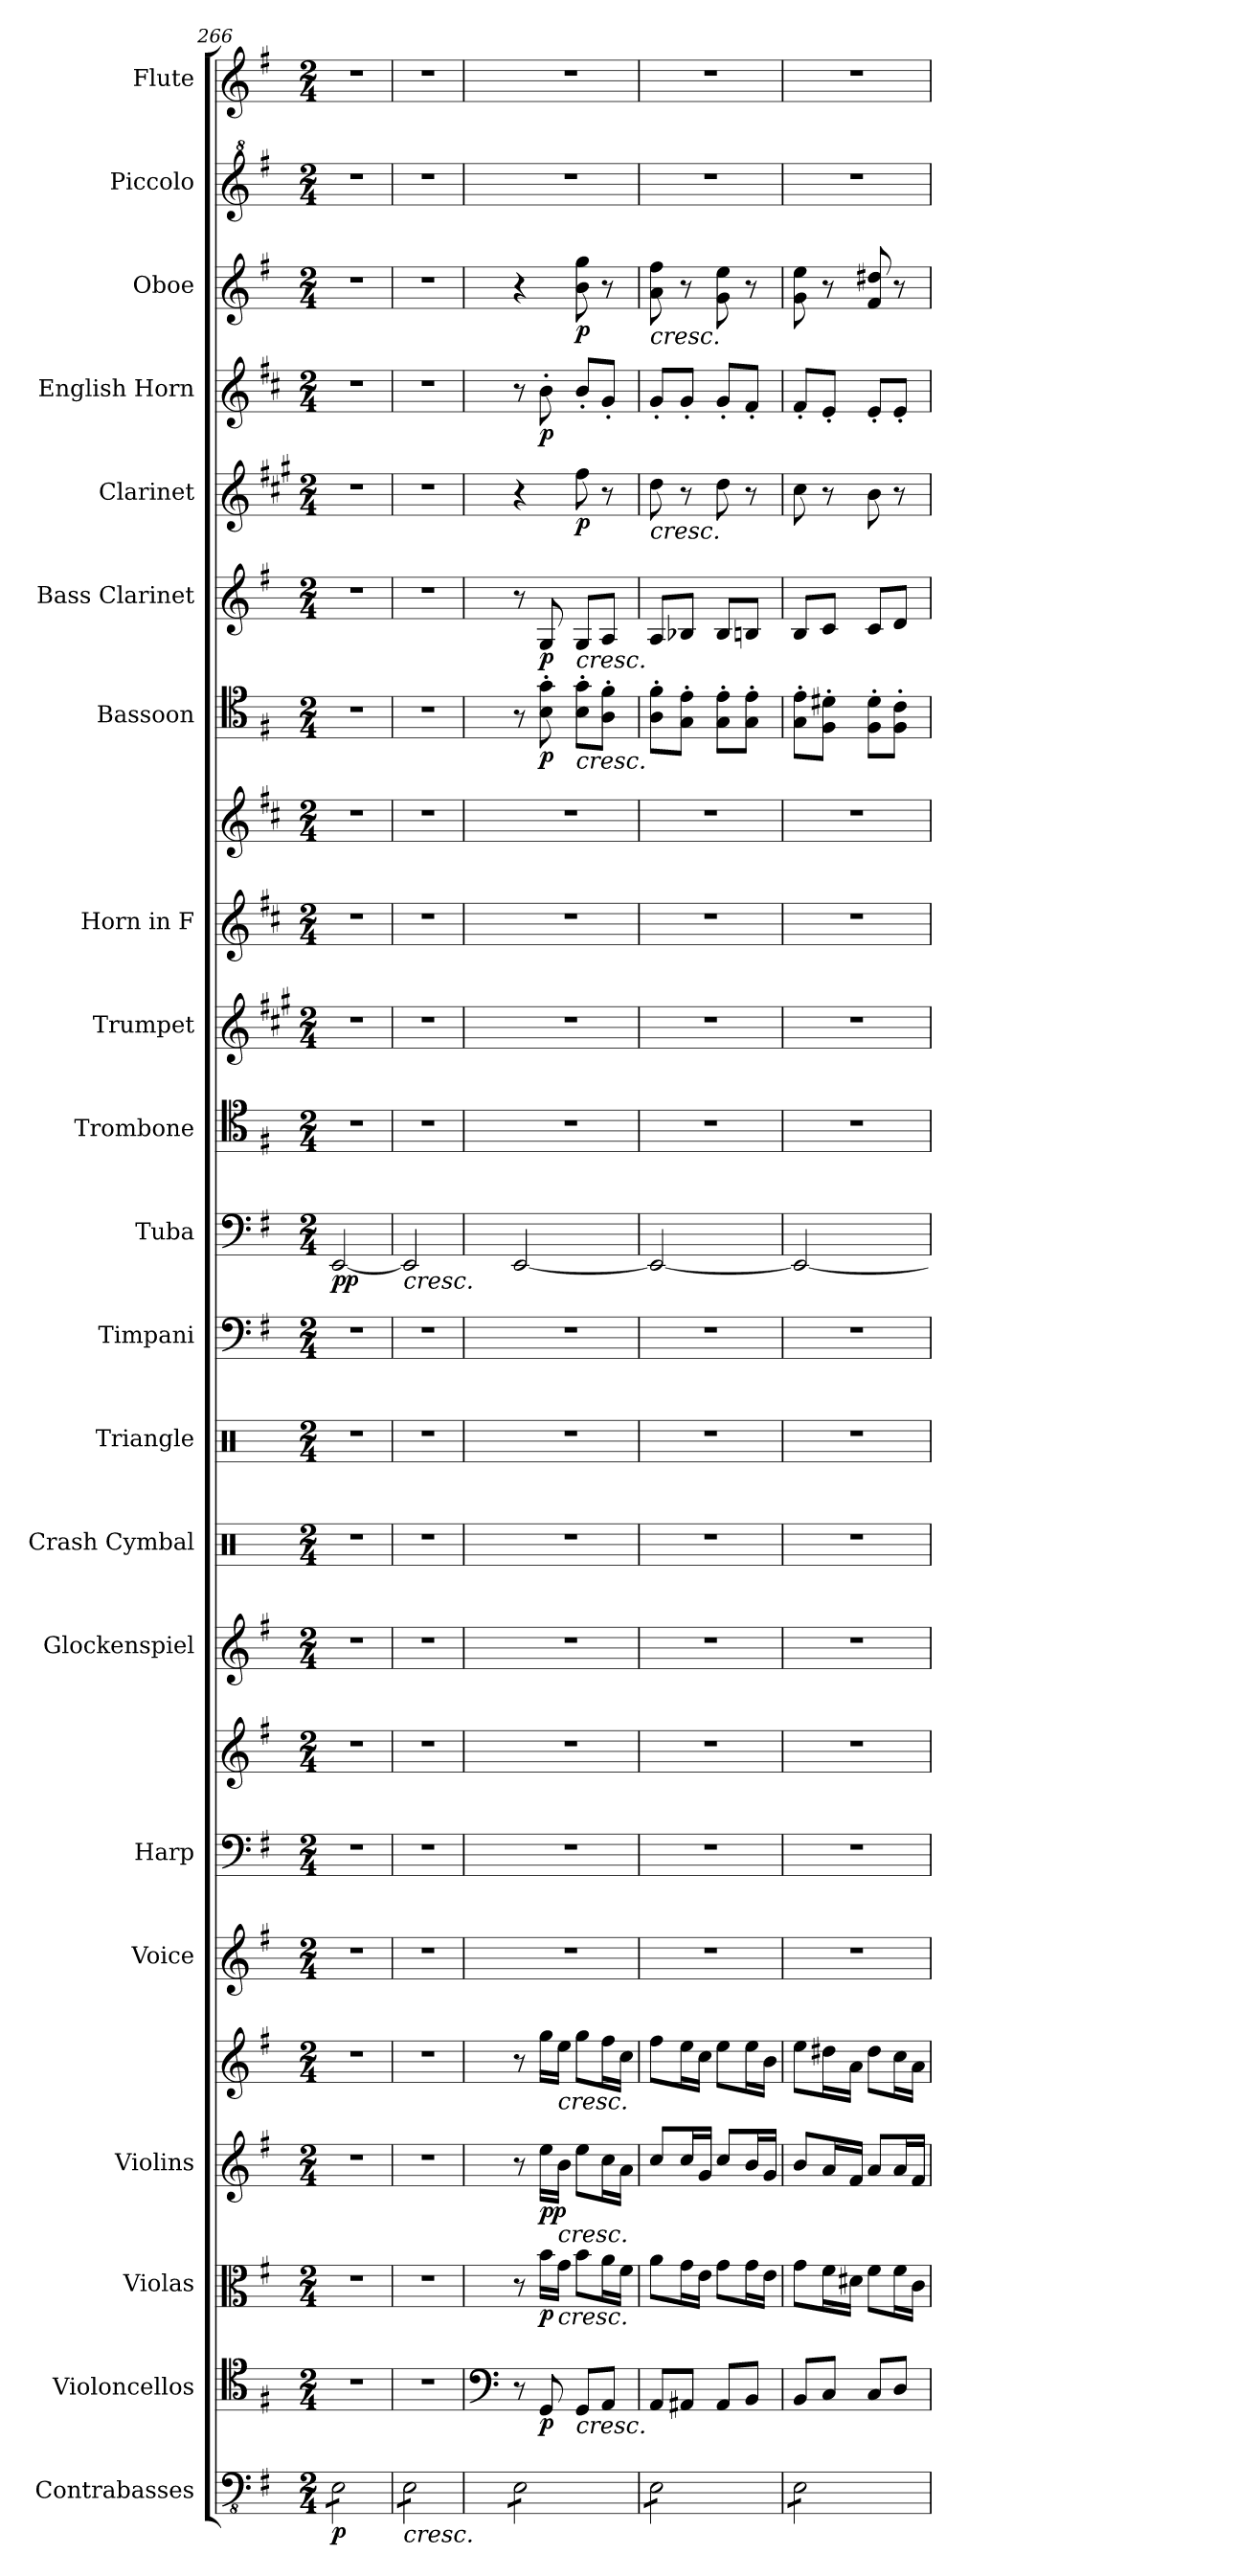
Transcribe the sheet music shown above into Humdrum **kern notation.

**kern	**dynam	**kern	**dynam	**kern	**dynam	**kern	**kern	**dynam	**kern	**kern	**kern	**kern	**kern	**kern	**kern	**kern	**dynam	**kern	**kern	**kern	**kern	**kern	**dynam	**kern	**dynam	**kern	**dynam	**kern	**dynam	**kern	**dynam	**kern	**kern
*part21	*part21	*part20	*part20	*part19	*part19	*part18	*part18	*part18	*part17	*part16	*part16	*part15	*part14	*part13	*part12	*part11	*part11	*part10	*part9	*part8	*part8	*part7	*part7	*part6	*part6	*part5	*part5	*part4	*part4	*part3	*part3	*part2	*part1
*staff24	*staff24	*staff23	*staff23	*staff22	*staff22	*staff21	*staff20	*staff20/21	*staff19	*staff18	*staff17	*staff16	*staff15	*staff14	*staff13	*staff12	*staff12	*staff11	*staff10	*staff9	*staff8	*staff7	*staff7	*staff6	*staff6	*staff5	*staff5	*staff4	*staff4	*staff3	*staff3	*staff2	*staff1
*I"Contrabasses	*	*I"Violoncellos	*	*I"Violas	*	*I"Violins	*	*	*I"Voice	*I"Harp	*	*I"Glockenspiel	*I"Crash Cymbal	*I"Triangle	*I"Timpani	*I"Tuba	*	*I"Trombone	*I"Trumpet	*I"Horn in F	*	*I"Bassoon	*	*I"Bass Clarinet	*	*I"Clarinet	*	*I"English Horn	*	*I"Oboe	*	*I"Piccolo	*I"Flute
*I'Cbs.	*	*I'Vcs.	*	*I'Vlas.	*	*I'Vlns.	*	*	*I'Vo.	*I'Hrp.	*	*I'Glk.	*I'Cr. Cym.	*I'Trgl.	*I'Timp.	*I'Tba.	*	*I'Tbn.	*I'Tpt.	*	*	*I'Bsn.	*	*I'B. Cl.	*	*I'Cl.	*	*I'E. Hn.	*	*I'Ob.	*	*I'Picc.	*I'Fl.
*clefFv4	*	*clefC4	*	*clefC3	*	*clefG2	*clefG2	*	*clefG2	*clefF4	*clefG2	*clefG2	*clefX	*clefX	*clefF4	*clefF4	*	*clefC4	*clefG2	*clefG2	*clefG2	*clefC4	*	*clefG2	*	*clefG2	*	*clefG2	*	*clefG2	*	*clefG^2	*clefG2
*	*	*	*	*	*	*	*	*	*	*	*	*ITrd-14c-24	*	*	*	*	*	*	*ITrd1c2	*ITrd4c7	*ITrd4c7	*	*	*ITrd8c14	*	*ITrd1c2	*	*ITrd4c7	*	*	*	*ITrd-7c-12	*
*k[f#]	*	*k[f#]	*	*k[f#]	*	*k[f#]	*k[f#]	*	*k[f#]	*k[f#]	*k[f#]	*k[f#]	*k[]	*k[]	*k[f#]	*k[f#]	*	*k[f#]	*k[f#]	*k[f#]	*k[f#]	*k[f#]	*	*k[f#]	*	*k[f#]	*	*k[f#]	*	*k[f#]	*	*k[f#]	*k[f#]
*M2/4	*	*M2/4	*	*M2/4	*	*M2/4	*M2/4	*	*M2/4	*M2/4	*M2/4	*M2/4	*M2/4	*M2/4	*M2/4	*M2/4	*	*M2/4	*M2/4	*M2/4	*M2/4	*M2/4	*	*M2/4	*	*M2/4	*	*M2/4	*	*M2/4	*	*M2/4	*M2/4
*MM168	*	*MM168	*	*MM168	*	*MM168	*MM168	*	*MM168	*MM168	*MM168	*MM168	*MM168	*MM168	*MM168	*MM168	*	*MM168	*MM168	*MM168	*MM168	*MM168	*	*MM168	*	*MM168	*	*MM168	*	*MM168	*	*MM168	*MM168
=266	=266	=266	=266	=266	=266	=266	=266	=266	=266	=266	=266	=266	=266	=266	=266	=266	=266	=266	=266	=266	=266	=266	=266	=266	=266	=266	=266	=266	=266	=266	=266	=266	=266
!	!LO:DY:b	!	!	!	!	!	!	!	!	!	!	!	!	!	!	!	!LO:DY:b	!	!	!	!	!	!	!	!	!	!	!	!	!	!	!	!
*tremolo	*	*	*	*	*	*	*	*	*	*	*	*	*	*	*	*	*	*	*	*	*	*	*	*	*	*	*	*	*	*	*	*	*
8EE\L	p	2r	.	2r	.	2r	2r	.	2r	2r	2r	2r	2r	2r	2r	[2EE/	pp	2r	2r	2r	2r	2r	.	2r	.	2r	.	2r	.	2r	.	2r	2r
8EE\	.	.	.	.	.	.	.	.	.	.	.	.	.	.	.	.	.	.	.	.	.	.	.	.	.	.	.	.	.	.	.	.	.
8EE\	.	.	.	.	.	.	.	.	.	.	.	.	.	.	.	.	.	.	.	.	.	.	.	.	.	.	.	.	.	.	.	.	.
8EE\J	.	.	.	.	.	.	.	.	.	.	.	.	.	.	.	.	.	.	.	.	.	.	.	.	.	.	.	.	.	.	.	.	.
=267	=267	=267	=267	=267	=267	=267	=267	=267	=267	=267	=267	=267	=267	=267	=267	=267	=267	=267	=267	=267	=267	=267	=267	=267	=267	=267	=267	=267	=267	=267	=267	=267	=267
!	!	!	!	!	!	!	!	!	!	!	!	!	!	!	!	!LO:TX:b:i:t=cresc.	!	!	!	!	!	!	!	!	!	!	!	!	!	!	!	!	!
!LO:TX:b:i:t=cresc.	!	!	!	!	!	!	!	!	!	!	!	!	!	!	!	!	!	!	!	!	!	!	!	!	!	!	!	!	!	!	!	!	!
8EE\L	.	2r	.	2r	.	2r	2r	.	2r	2r	2r	2r	2r	2r	2r	2EE/]	.	2r	2r	2r	2r	2r	.	2r	.	2r	.	2r	.	2r	.	2r	2r
8EE\	.	.	.	.	.	.	.	.	.	.	.	.	.	.	.	.	.	.	.	.	.	.	.	.	.	.	.	.	.	.	.	.	.
8EE\	.	.	.	.	.	.	.	.	.	.	.	.	.	.	.	.	.	.	.	.	.	.	.	.	.	.	.	.	.	.	.	.	.
8EE\J	.	.	.	.	.	.	.	.	.	.	.	.	.	.	.	.	.	.	.	.	.	.	.	.	.	.	.	.	.	.	.	.	.
=268	=268	=268	=268	=268	=268	=268	=268	=268	=268	=268	=268	=268	=268	=268	=268	=268	=268	=268	=268	=268	=268	=268	=268	=268	=268	=268	=268	=268	=268	=268	=268	=268	=268
*	*	*clefF4	*	*	*	*	*	*	*	*	*	*	*	*	*	*	*	*	*	*	*	*	*	*	*	*	*	*	*	*	*	*	*
8EE\L	.	8r	.	8r	.	8r	8r	.	2r	2r	2r	2r	2r	2r	2r	[2EE/	.	2r	2r	2r	2r	8r	.	8r	.	4r	.	8r	.	4r	.	2r	2r
!	!	!	!LO:DY:b	!	!LO:DY:b	!	!	!LO:DY:b=2	!	!	!	!	!	!	!	!	!	!	!	!	!	!	!	!	!	!	!	!	!	!	!	!	!
!	!	!	!	!	!	!	!	!LO:DY:n=1:b	!	!	!	!	!	!	!	!	!	!	!	!	!	!	!LO:DY:b	!	!LO:DY:b	!	!	!	!LO:DY:b	!	!	!	!
8EE\	.	8GG/	p	16b\LL	p	16ee\LL	16gg\LL	p p	.	.	.	.	.	.	.	.	.	.	.	.	.	8B\' 8g\'	p	8GG/	p	.	.	8e'\	p	.	.	.	.
!	!	!	!	!	!	!	!LO:TX:b:i:t=cresc.	!	!	!	!	!	!	!	!	!	!	!	!	!	!	!	!	!	!	!	!	!	!	!	!	!	!
!	!	!	!	!	!	!LO:TX:b:i:t=cresc.	!	!	!	!	!	!	!	!	!	!	!	!	!	!	!	!	!	!	!	!	!	!	!	!	!	!	!
!	!	!	!	!LO:TX:b:i:t=cresc.	!	!	!	!	!	!	!	!	!	!	!	!	!	!	!	!	!	!	!	!	!	!	!	!	!	!	!	!	!
.	.	.	.	16g\JJ	.	16b\JJ	16ee\JJ	.	.	.	.	.	.	.	.	.	.	.	.	.	.	.	.	.	.	.	.	.	.	.	.	.	.
!	!	!	!	!	!	!	!	!	!	!	!	!	!	!	!	!	!	!	!	!	!	!	!	!LO:TX:b:i:t=cresc.	!	!	!	!	!	!	!	!	!
!	!	!	!	!	!	!	!	!	!	!	!	!	!	!	!	!	!	!	!	!	!	!LO:TX:b:i:t=cresc.	!	!	!	!	!	!	!	!	!	!	!
!	!	!LO:TX:b:i:t=cresc.	!	!	!	!	!	!	!	!	!	!	!	!	!	!	!	!	!	!	!	!	!	!	!	!	!	!	!	!	!	!	!
!	!	!	!	!	!	!	!	!	!	!	!	!	!	!	!	!	!	!	!	!	!	!	!	!	!	!	!LO:DY:b	!	!	!	!LO:DY:b	!	!
8EE\	.	8GG/L	.	8b\L	.	8ee\L	8gg\L	.	.	.	.	.	.	.	.	.	.	.	.	.	.	8B\' 8g\'L	.	8GG/L	.	8ee\	p	8e'/L	.	8b\ 8gg\	p	.	.
8EE\J	.	8AA/J	.	16a\L	.	16cc\L	16ff#\L	.	.	.	.	.	.	.	.	.	.	.	.	.	.	8A\' 8f#\'J	.	8AA/J	.	8r	.	8c'/J	.	8r	.	.	.
.	.	.	.	16f#\JJ	.	16a\JJ	16cc\JJ	.	.	.	.	.	.	.	.	.	.	.	.	.	.	.	.	.	.	.	.	.	.	.	.	.	.
=269	=269	=269	=269	=269	=269	=269	=269	=269	=269	=269	=269	=269	=269	=269	=269	=269	=269	=269	=269	=269	=269	=269	=269	=269	=269	=269	=269	=269	=269	=269	=269	=269	=269
!	!	!	!	!	!	!	!	!	!	!	!	!	!	!	!	!	!	!	!	!	!	!	!	!	!	!	!	!	!	!LO:TX:b:i:t=cresc.	!	!	!
!	!	!	!	!	!	!	!	!	!	!	!	!	!	!	!	!	!	!	!	!	!	!	!	!	!	!LO:TX:b:i:t=cresc.	!	!	!	!	!	!	!
8EE\L	.	8AA/L	.	8a\L	.	8cc/L	8ff#\L	.	2r	2r	2r	2r	2r	2r	2r	2EE/_	.	2r	2r	2r	2r	8A\' 8f#\'L	.	8AA/L	.	8cc\	.	8c'/L	.	8a\ 8ff#\	.	2r	2r
8EE\	.	8AA#X/J	.	16g\L	.	16cc/L	16ee\L	.	.	.	.	.	.	.	.	.	.	.	.	.	.	8G\' 8e\'J	.	8BB-X/J	.	8r	.	8c'/J	.	8r	.	.	.
.	.	.	.	16e\JJ	.	16g/JJ	16cc\JJ	.	.	.	.	.	.	.	.	.	.	.	.	.	.	.	.	.	.	.	.	.	.	.	.	.	.
8EE\	.	8AA#/L	.	8g\L	.	8cc/L	8ee\L	.	.	.	.	.	.	.	.	.	.	.	.	.	.	8G\' 8e\'L	.	8BB-/L	.	8cc\	.	8c'/L	.	8g\ 8ee\	.	.	.
8EE\J	.	8BB/J	.	16g\L	.	16b/L	16ee\L	.	.	.	.	.	.	.	.	.	.	.	.	.	.	8G\' 8e\'J	.	8BBn/J	.	8r	.	8B'/J	.	8r	.	.	.
.	.	.	.	16e\JJ	.	16g/JJ	16b\JJ	.	.	.	.	.	.	.	.	.	.	.	.	.	.	.	.	.	.	.	.	.	.	.	.	.	.
!!LO:PB:g=z
=270	=270	=270	=270	=270	=270	=270	=270	=270	=270	=270	=270	=270	=270	=270	=270	=270	=270	=270	=270	=270	=270	=270	=270	=270	=270	=270	=270	=270	=270	=270	=270	=270	=270
8EE\L	.	8BB/L	.	8g\L	.	8b/L	8ee\L	.	2r	2r	2r	2r	2r	2r	2r	2EE/_	.	2r	2r	2r	2r	8G\' 8e\'L	.	8BB/L	.	8b\	.	8B'/L	.	8g\ 8ee\	.	2r	2r
8EE\	.	8C/J	.	16f#\L	.	16a/L	16dd#X\L	.	.	.	.	.	.	.	.	.	.	.	.	.	.	8F#\' 8d#X\'J	.	8C/J	.	8r	.	8A'/J	.	8r	.	.	.
.	.	.	.	16d#X\JJ	.	16f#/JJ	16a\JJ	.	.	.	.	.	.	.	.	.	.	.	.	.	.	.	.	.	.	.	.	.	.	.	.	.	.
8EE\	.	8C/L	.	8f#\L	.	8a/L	8dd#\L	.	.	.	.	.	.	.	.	.	.	.	.	.	.	8F#\' 8d#\'L	.	8C/L	.	8a\	.	8A'/L	.	8f#/ 8dd#X/	.	.	.
8EE\J	.	8D/J	.	16f#\L	.	16a/L	16cc\L	.	.	.	.	.	.	.	.	.	.	.	.	.	.	8F#\' 8c\'J	.	8D/J	.	8r	.	8A'/J	.	8r	.	.	.
*Xtremolo	*	*	*	*	*	*	*	*	*	*	*	*	*	*	*	*	*	*	*	*	*	*	*	*	*	*	*	*	*	*	*	*	*
.	.	.	.	16c\JJ	.	16f#/JJ	16a\JJ	.	.	.	.	.	.	.	.	.	.	.	.	.	.	.	.	.	.	.	.	.	.	.	.	.	.
=	=	=	=	=	=	=	=	=	=	=	=	=	=	=	=	=	=	=	=	=	=	=	=	=	=	=	=	=	=	=	=	=	=
*-	*-	*-	*-	*-	*-	*-	*-	*-	*-	*-	*-	*-	*-	*-	*-	*-	*-	*-	*-	*-	*-	*-	*-	*-	*-	*-	*-	*-	*-	*-	*-	*-	*-
